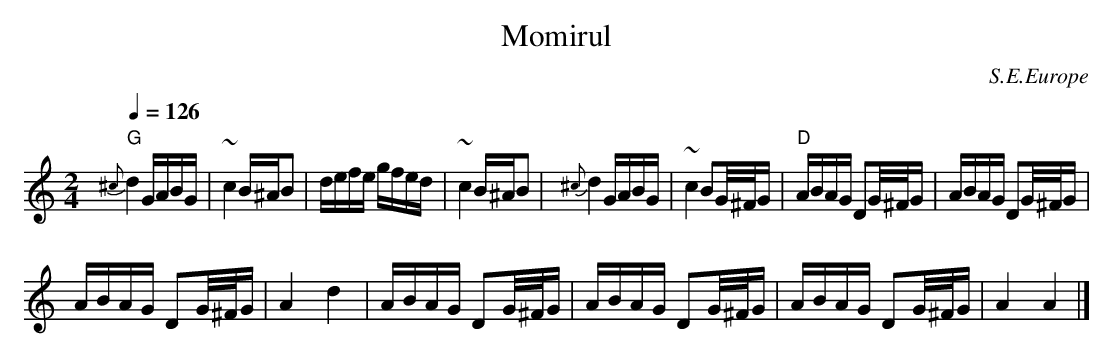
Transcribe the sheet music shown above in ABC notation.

X:1
T:Momirul
M:2/4
O:S.E.Europe
Q:1/4=126
K:C
{^c}"G"d4 GABG | ~c4 B^AB2    | \
defe gfed      | ~c4 B^AB2    | \
{^c}d4 GABG    | ~c4 B2G/^F/G | \
"D"ABAG D2G/^F/G | ABAG D2G/^F/G |
ABAG D2G/^F/G | A4 d4 |\
ABAG D2G/^F/G | ABAG D2G/^F/G |\
ABAG D2G/^F/G | A4A4|]
